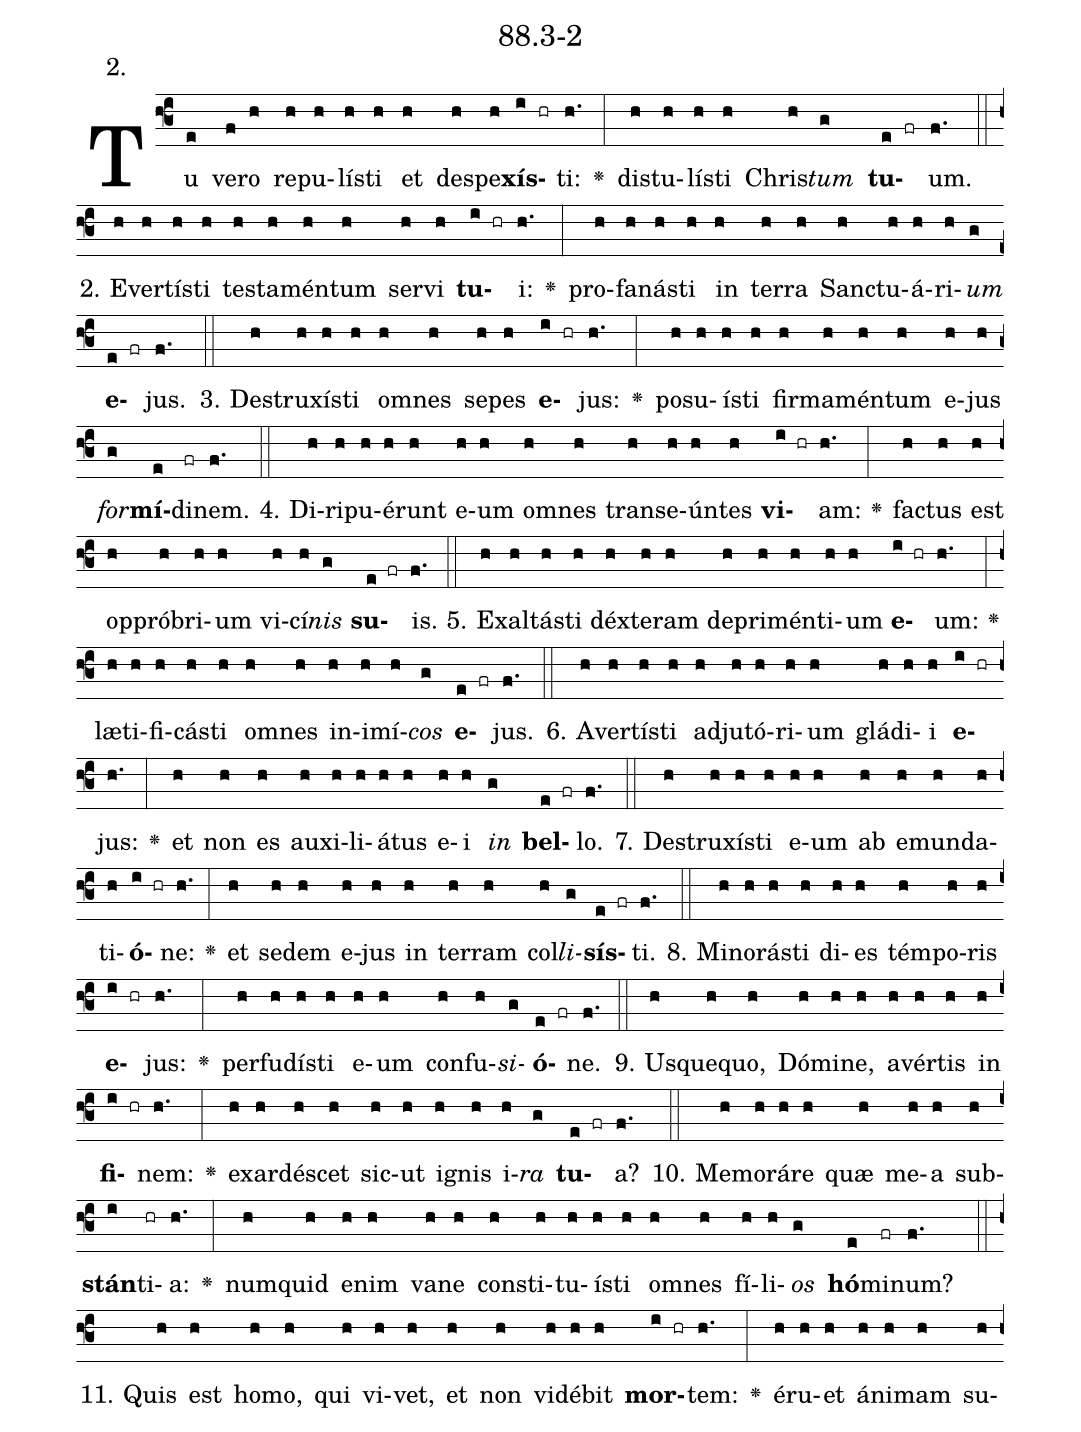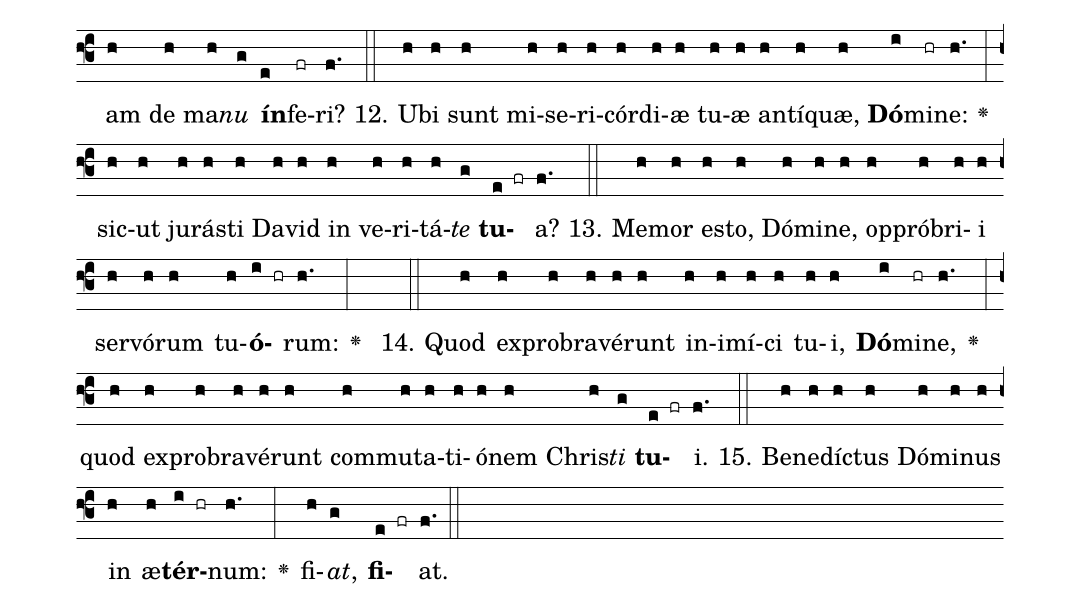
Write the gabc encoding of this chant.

name: 88.3-2;
annotation: 2.;
%%
(f3)Tu(e) ve(f)ro(h) re(h)pu(h)lís(h)ti(h) et(h) de(h)spe(h)<b>xís</b>(i hr)ti:(h.) <v>\greheightstar</v>(:) dis(h)tu(h)lís(h)ti(h) Chris(h)<i>tum</i>(g) <b>tu</b>(e fr)um.(f.) (::)
2. E(h)ver(h)tís(h)ti(h) tes(h)ta(h)mén(h)tum(h) ser(h)vi(h) <b>tu</b>(i hr)i:(h.) <v>\greheightstar</v>(:) pro(h)fa(h)nás(h)ti(h) in(h) ter(h)ra(h) Sanc(h)tu(h)á(h)ri(h)<i>um</i>(g) <b>e</b>(e fr)jus.(f.) (::)
3. De(h)stru(h)xís(h)ti(h) om(h)nes(h) se(h)pes(h) <b>e</b>(i hr)jus:(h.) <v>\greheightstar</v>(:) po(h)su(h)ís(h)ti(h) fir(h)ma(h)mén(h)tum(h) e(h)jus(h) <i>for</i>(g)<b>mí</b>(e)di(fr)nem.(f.) (::)
4. Di(h)ri(h)pu(h)é(h)runt(h) e(h)um(h) om(h)nes(h) trans(h)e(h)ún(h)tes(h) <b>vi</b>(i hr)am:(h.) <v>\greheightstar</v>(:) fac(h)tus(h) est(h) op(h)pró(h)bri(h)um(h) vi(h)cí(h)<i>nis</i>(g) <b>su</b>(e fr)is.(f.) (::)
5. Ex(h)al(h)tás(h)ti(h) déx(h)te(h)ram(h) de(h)pri(h)mén(h)ti(h)um(h) <b>e</b>(i hr)um:(h.) <v>\greheightstar</v>(:) læ(h)ti(h)fi(h)cás(h)ti(h) om(h)nes(h) in(h)i(h)mí(h)<i>cos</i>(g) <b>e</b>(e fr)jus.(f.) (::)
6. A(h)ver(h)tís(h)ti(h) ad(h)ju(h)tó(h)ri(h)um(h) glá(h)di(h)i(h) <b>e</b>(i hr)jus:(h.) <v>\greheightstar</v>(:) et(h) non(h) es(h) au(h)xi(h)li(h)á(h)tus(h) e(h)i(h) <i>in</i>(g) <b>bel</b>(e fr)lo.(f.) (::)
7. De(h)stru(h)xís(h)ti(h) e(h)um(h) ab(h) e(h)mun(h)da(h)ti(h)<b>ó</b>(i hr)ne:(h.) <v>\greheightstar</v>(:) et(h) se(h)dem(h) e(h)jus(h) in(h) ter(h)ram(h) col(h)<i>li</i>(g)<b>sís</b>(e fr)ti.(f.) (::)
8. Mi(h)no(h)rás(h)ti(h) di(h)es(h) tém(h)po(h)ris(h) <b>e</b>(i hr)jus:(h.) <v>\greheightstar</v>(:) per(h)fu(h)dís(h)ti(h) e(h)um(h) con(h)fu(h)<i>si</i>(g)<b>ó</b>(e fr)ne.(f.) (::)
9. Us(h)que(h)quo,(h) Dó(h)mi(h)ne,(h) a(h)vér(h)tis(h) in(h) <b>fi</b>(i hr)nem:(h.) <v>\greheightstar</v>(:) ex(h)ar(h)dé(h)scet(h) sic(h)ut(h) i(h)gnis(h) i(h)<i>ra</i>(g) <b>tu</b>(e fr)a?(f.) (::)
10. Me(h)mo(h)rá(h)re(h) quæ(h) me(h)a(h) sub(h)<b>stán</b>(i)ti(hr)a:(h.) <v>\greheightstar</v>(:) num(h)quid(h) e(h)nim(h) va(h)ne(h) con(h)sti(h)tu(h)ís(h)ti(h) om(h)nes(h) fí(h)li(h)<i>os</i>(g) <b>hó</b>(e)mi(fr)num?(f.) (::)
11. Quis(h) est(h) ho(h)mo,(h) qui(h) vi(h)vet,(h) et(h) non(h) vi(h)dé(h)bit(h) <b>mor</b>(i hr)tem:(h.) <v>\greheightstar</v>(:) é(h)ru(h)et(h) á(h)ni(h)mam(h) su(h)am(h) de(h) ma(h)<i>nu</i>(g) <b>ín</b>(e)fe(fr)ri?(f.) (::)
12. U(h)bi(h) sunt(h) mi(h)se(h)ri(h)cór(h)di(h)æ(h) tu(h)æ(h) an(h)tí(h)quæ,(h) <b>Dó</b>(i)mi(hr)ne:(h.) <v>\greheightstar</v>(:) sic(h)ut(h) ju(h)rás(h)ti(h) Da(h)vid(h) in(h) ve(h)ri(h)tá(h)<i>te</i>(g) <b>tu</b>(e fr)a?(f.) (::)
13. Me(h)mor(h) es(h)to,(h) Dó(h)mi(h)ne,(h) op(h)pró(h)bri(h)i(h) ser(h)vó(h)rum(h) tu(h)<b>ó</b>(i hr)rum:(h.) <v>\greheightstar</v>(:)  (::)
14. Quod(h) ex(h)pro(h)bra(h)vé(h)runt(h) in(h)i(h)mí(h)ci(h) tu(h)i,(h) <b>Dó</b>(i)mi(hr)ne,(h.) <v>\greheightstar</v>(:) quod(h) ex(h)pro(h)bra(h)vé(h)runt(h) com(h)mu(h)ta(h)ti(h)ó(h)nem(h) Chris(h)<i>ti</i>(g) <b>tu</b>(e fr)i.(f.) (::)
15. Be(h)ne(h)díc(h)tus(h) Dó(h)mi(h)nus(h) in(h) æ(h)<b>tér</b>(i hr)num:(h.) <v>\greheightstar</v>(:) fi(h)<i>at</i>,(g) <b>fi</b>(e fr)at.(f.) (::)
